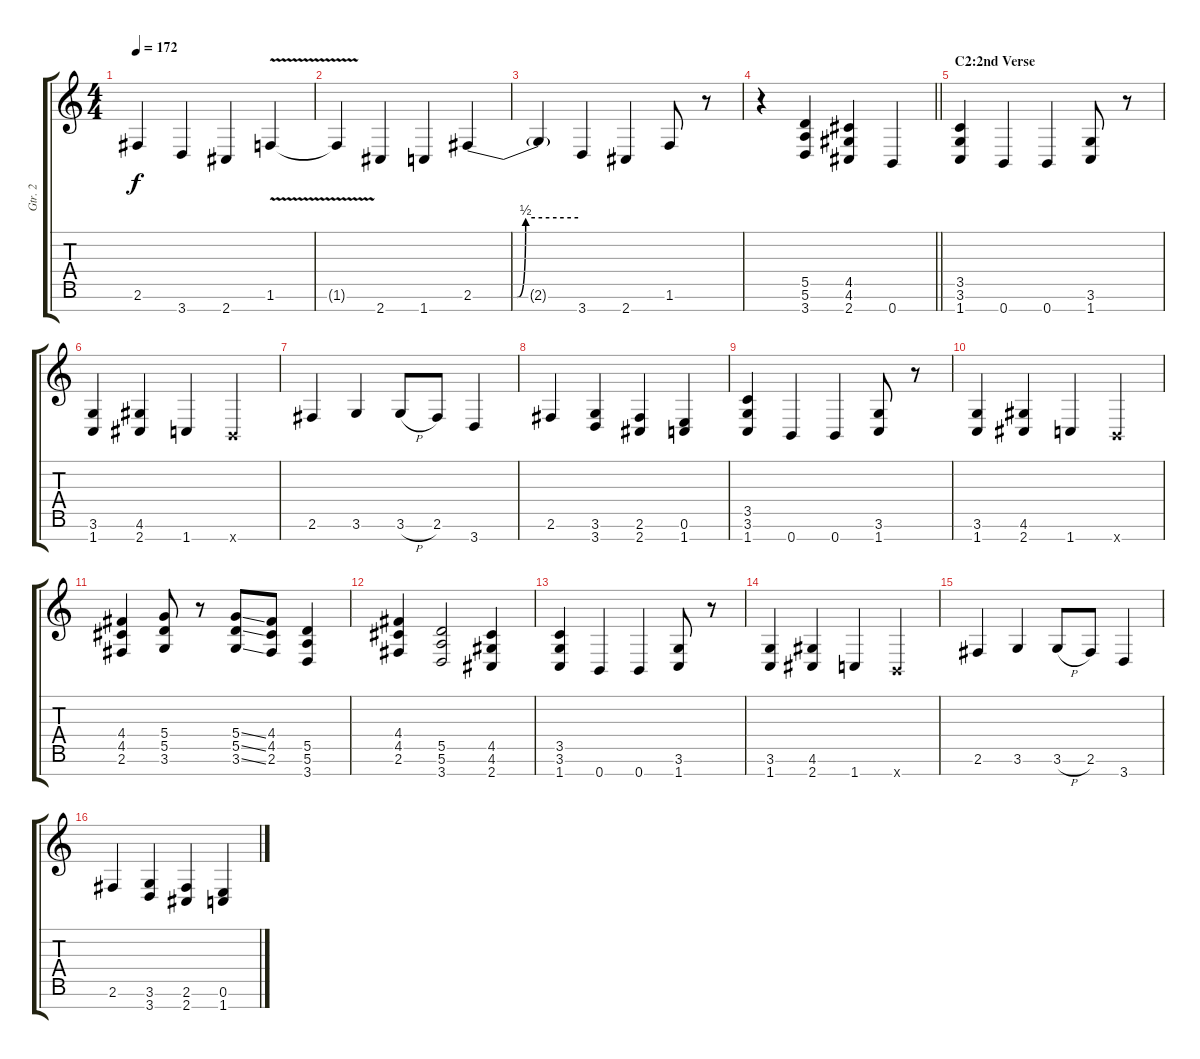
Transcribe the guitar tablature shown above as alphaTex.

\track ("Gtr. 2" "Gtr. 2") {instrument distortionguitar}
\staff {score tabs}
\tuning (E4 B3 G3 D3 A2 E2 B1) {hide}
\ts (4 4)
\tempo 172
\clef g2
\ks c
2.6{t}.4{dy f} 3.7.4 2.7.4 1.6{v}.4 |
1.6{t}.4 2.7.4 1.7.4 2.6{be (custom 0 0 25 0 30 2 60 2)}.4 |
2.6{t}.4 3.7.4 2.7.4 1.6.8 r.8 |
\barLineRight lightlight
r.4 (5.5 5.6 3.7).4 (4.5 4.6 2.7).4 0.7.4 |
\section ("" "C2:2nd Verse")
(3.5 3.6 1.7).4 0.7.4 0.7.4 (3.6 1.7).8 r.8 |
(3.6 1.7).4 (4.6 2.7).4 1.7.4 0.7{x}.4 |
2.6.4 3.6.4 3.6{h}.8 2.6.8 3.7.4 |
2.6.4 (3.6 3.7).4 (2.6 2.7).4 (0.6 1.7).4 |
(3.5 3.6 1.7).4 0.7.4 0.7.4 (3.6 1.7).8 r.8 |
(3.6 1.7).4 (4.6 2.7).4 1.7.4 0.7{x}.4 |
(4.4 4.5 2.6).4 (5.4 5.5 3.6).8 r.8 (5.4{ss} 5.5{ss} 3.6{ss}).8 (4.4 4.5 2.6).8 (5.5 5.6 3.7).4 |
(4.4 4.5 2.6).4 (5.5 5.6 3.7).2 (4.5 4.6 2.7).4 |
(3.5 3.6 1.7).4 0.7.4 0.7.4 (3.6 1.7).8 r.8 |
(3.6 1.7).4 (4.6 2.7).4 1.7.4 0.7{x}.4 |
2.6.4 3.6.4 3.6{h}.8 2.6.8 3.7.4 |
2.6.4 (3.6 3.7).4 (2.6 2.7).4 (0.6 1.7).4
